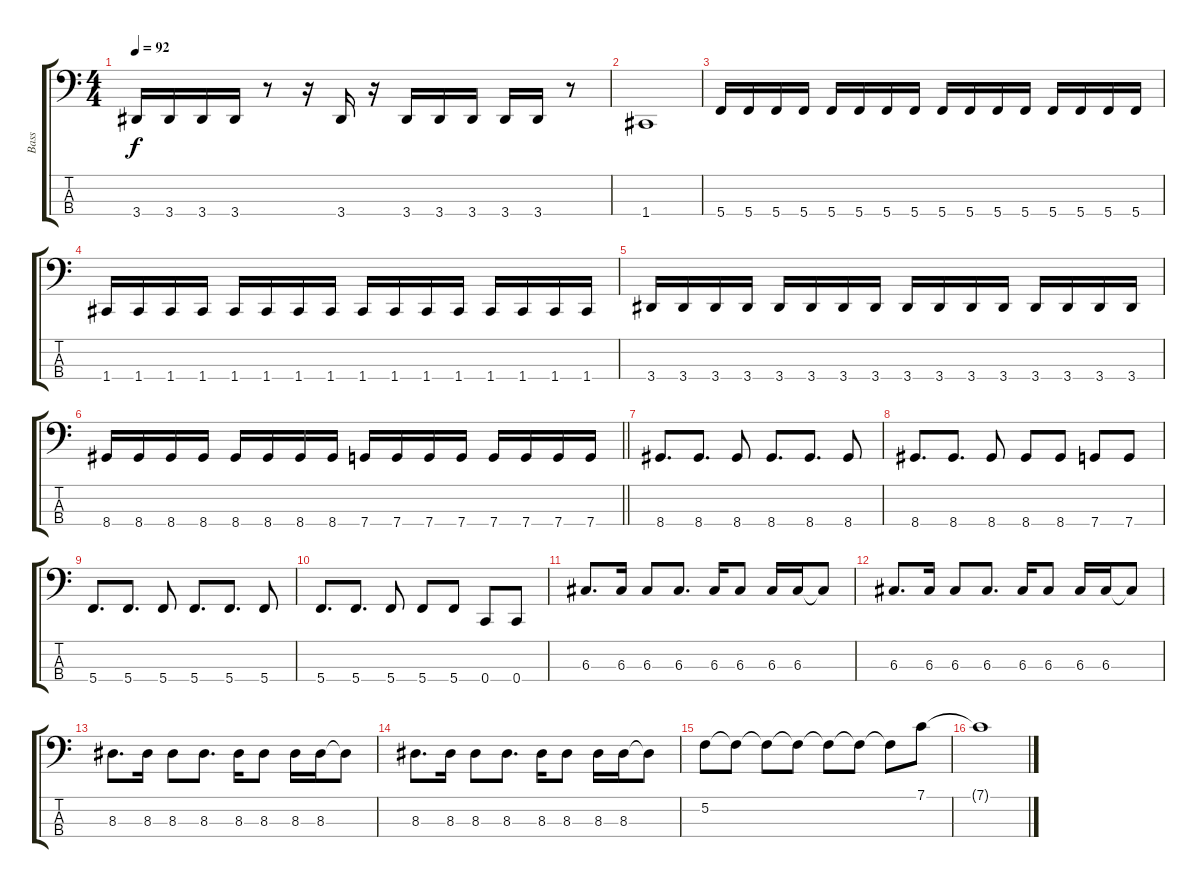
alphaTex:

\track ("Bass" "Bass") {instrument electricbassfinger}
\staff {score tabs}
\tuning (F2 C2 G1 C1) {hide}
\ts (4 4)
\tempo 92
\clef f4
\ks c
3.4.16{dy f} 3.4.16 3.4.16 3.4.16 r.8 r.16 3.4.16 r.16 3.4.16 3.4.16 3.4.16 3.4.16 3.4.16 r.8 |
1.4.1 |
5.4.16 5.4.16 5.4.16 5.4.16 5.4.16 5.4.16 5.4.16 5.4.16 5.4.16 5.4.16 5.4.16 5.4.16 5.4.16 5.4.16 5.4.16 5.4.16 |
1.4.16 1.4.16 1.4.16 1.4.16 1.4.16 1.4.16 1.4.16 1.4.16 1.4.16 1.4.16 1.4.16 1.4.16 1.4.16 1.4.16 1.4.16 1.4.16 |
3.4.16 3.4.16 3.4.16 3.4.16 3.4.16 3.4.16 3.4.16 3.4.16 3.4.16 3.4.16 3.4.16 3.4.16 3.4.16 3.4.16 3.4.16 3.4.16 |
\barLineRight lightlight
8.4.16 8.4.16 8.4.16 8.4.16 8.4.16 8.4.16 8.4.16 8.4.16 7.4.16 7.4.16 7.4.16 7.4.16 7.4.16 7.4.16 7.4.16 7.4.16 |
8.4.8{d} 8.4.8{d} 8.4.8 8.4.8{d} 8.4.8{d} 8.4.8 |
8.4.8{d} 8.4.8{d} 8.4.8 8.4.8 8.4.8 7.4.8 7.4.8 |
5.4.8{d} 5.4.8{d} 5.4.8 5.4.8{d} 5.4.8{d} 5.4.8 |
5.4.8{d} 5.4.8{d} 5.4.8 5.4.8 5.4.8 0.4.8 0.4.8 |
6.3.8{d} 6.3.16 6.3.8 6.3.8{d} 6.3.16 6.3.8 6.3.16 6.3.16 6.3{t}.8 |
6.3.8{d} 6.3.16 6.3.8 6.3.8{d} 6.3.16 6.3.8 6.3.16 6.3.16 6.3{t}.8 |
8.3.8{d} 8.3.16 8.3.8 8.3.8{d} 8.3.16 8.3.8 8.3.16 8.3.16 8.3{t}.8 |
8.3.8{d} 8.3.16 8.3.8 8.3.8{d} 8.3.16 8.3.8 8.3.16 8.3.16 8.3{t}.8 |
5.2.8 5.2{t}.8 5.2{t}.8 5.2{t}.8 5.2{t}.8 5.2{t}.8 5.2{t}.8 7.1.8 |
7.1{t}.1{volume 0}
